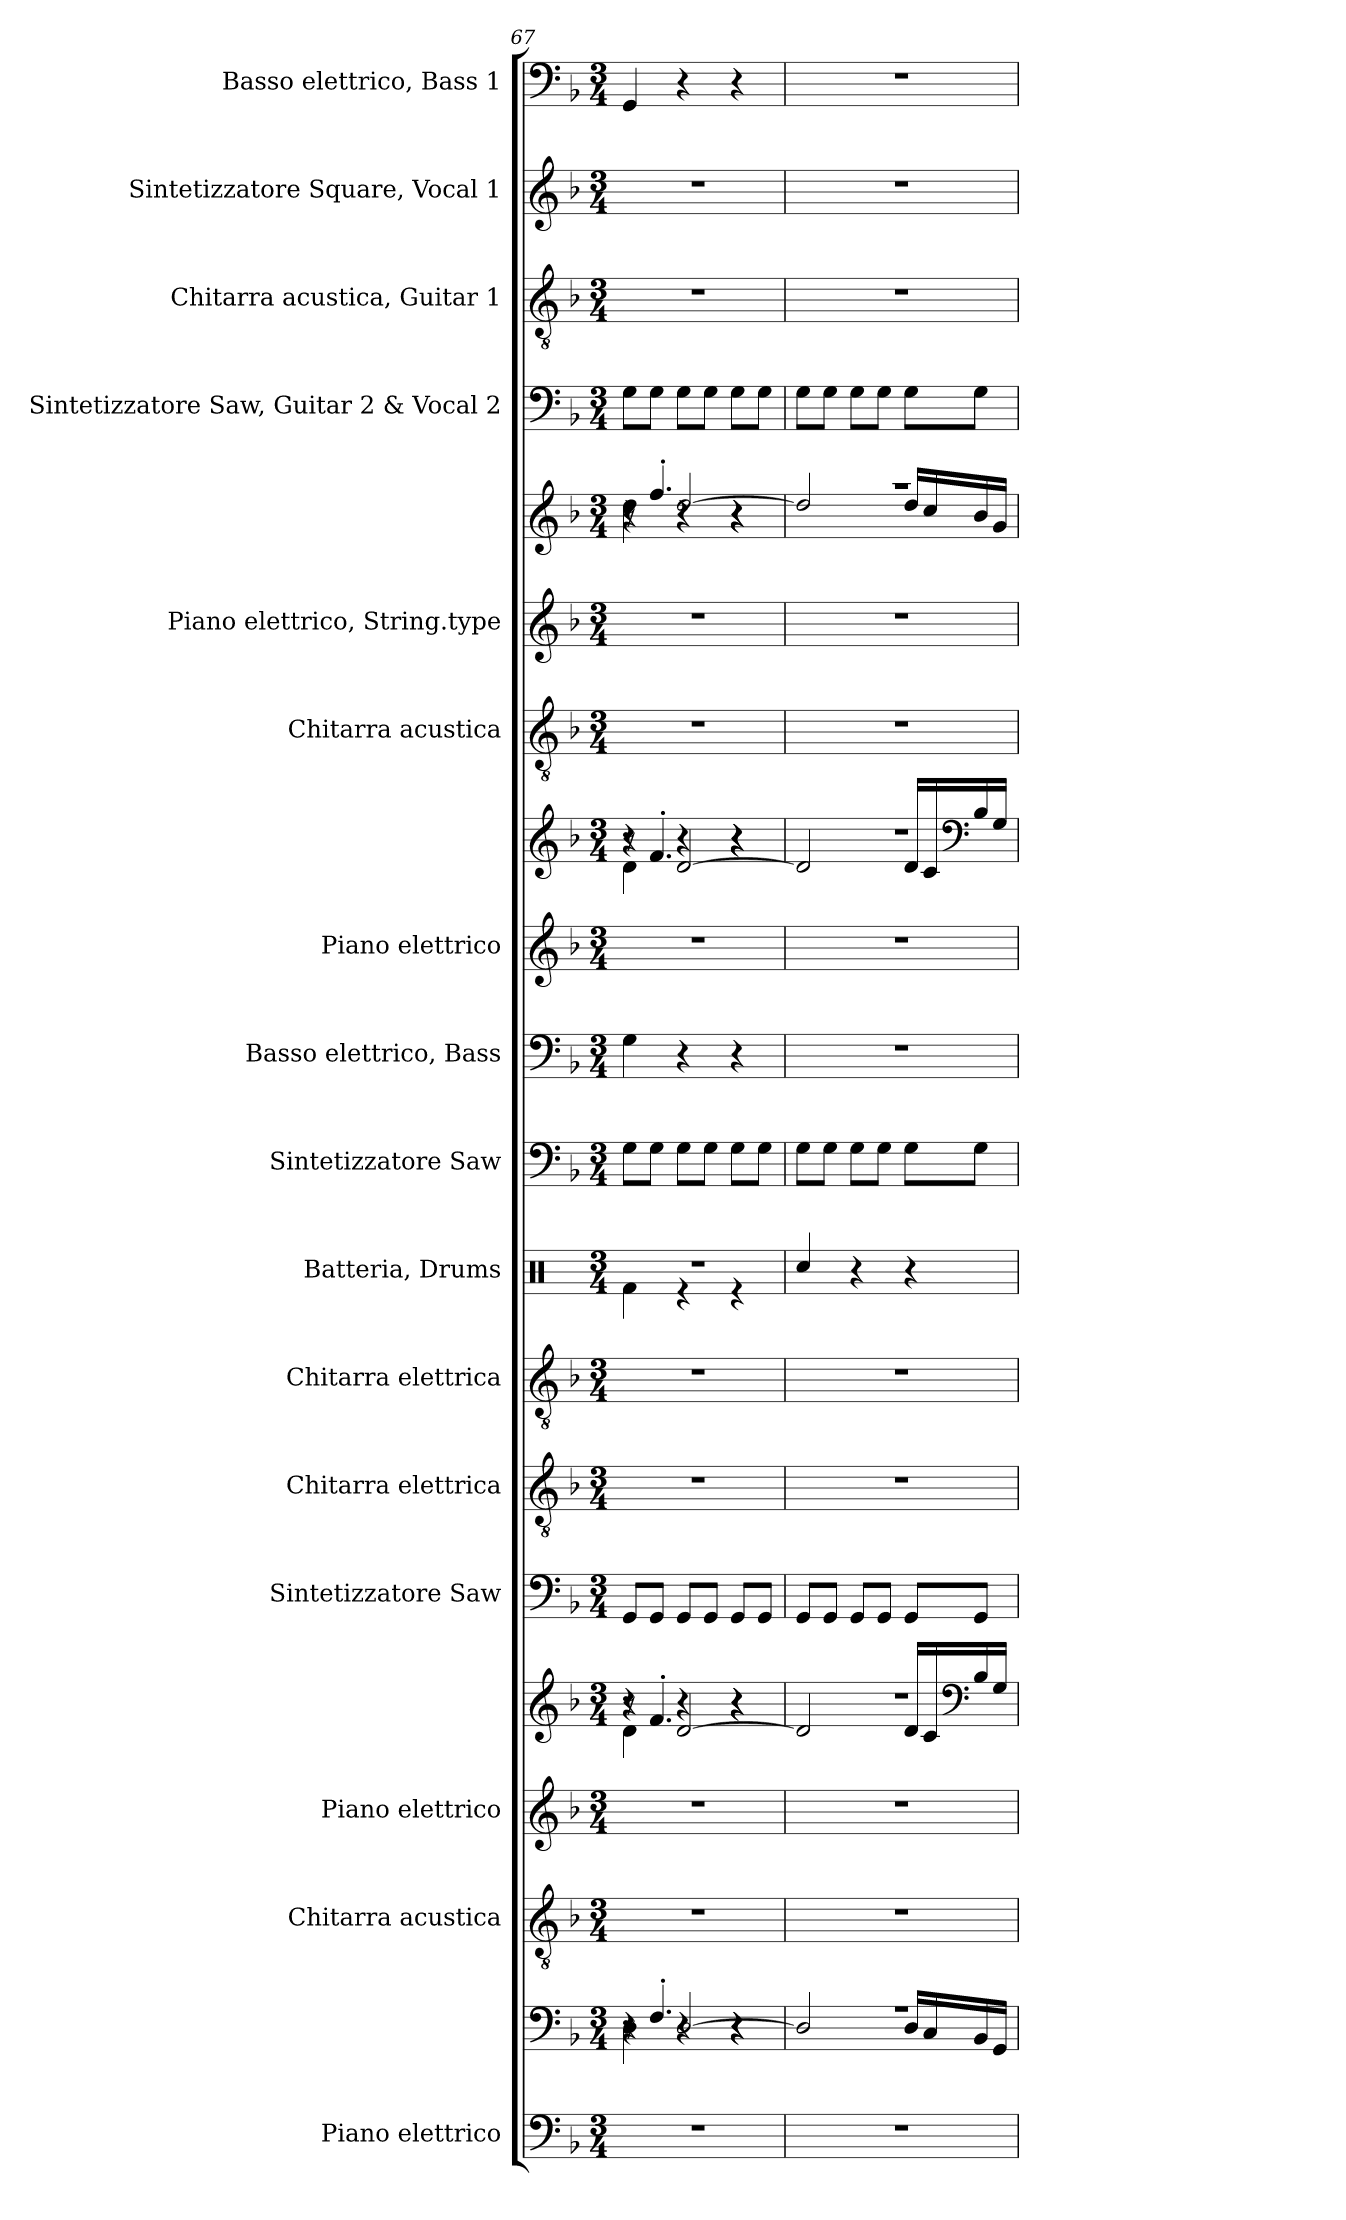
**kern	**kern	**kern	**kern	**kern	**kern	**kern	**kern	**kern	**kern	**kern	**kern	**kern	**kern	**kern	**kern	**kern	**kern	**kern	**kern
*part16	*part16	*part15	*part14	*part14	*part13	*part12	*part11	*part10	*part9	*part8	*part7	*part7	*part6	*part5	*part5	*part4	*part3	*part2	*part1
*staff20	*staff19	*staff18	*staff17	*staff16	*staff15	*staff14	*staff13	*staff12	*staff11	*staff10	*staff9	*staff8	*staff7	*staff6	*staff5	*staff4	*staff3	*staff2	*staff1
*I"Piano elettrico	*	*I"Chitarra acustica	*I"Piano elettrico	*	*I"Sintetizzatore Saw	*I"Chitarra elettrica	*I"Chitarra elettrica	*I"Batteria,  Drums	*I"Sintetizzatore Saw	*I"Basso elettrico,  Bass	*I"Piano elettrico	*	*I"Chitarra acustica	*I"Piano elettrico,  String.type	*	*I"Sintetizzatore Saw,  Guitar 2 &amp; Vocal 2	*I"Chitarra acustica,  Guitar 1	*I"Sintetizzatore Square,  Vocal 1	*I"Basso elettrico,  Bass 1
*	*	*	*	*	*I'Sint.	*I'Chit. el.	*I'Chit. el.	*I'Batt.	*I'Sint.	*I'B. el.	*	*	*	*	*	*I'Sint.	*	*I'Sint.	*I'B. el.
*clefF4	*clefF4	*clefGv2	*clefG2	*clefG2	*clefF4	*clefGv2	*clefGv2	*clefX	*clefF4	*clefF4	*clefG2	*clefG2	*clefGv2	*clefG2	*clefG2	*clefF4	*clefGv2	*clefG2	*clefF4
*	*	*	*	*	*	*	*	*	*	*ITrd7c12	*	*	*	*	*	*	*	*	*ITrd7c12
*k[b-]	*k[b-]	*k[b-]	*k[b-]	*k[b-]	*k[b-]	*k[b-]	*k[b-]	*k[]	*k[b-]	*k[b-]	*k[b-]	*k[b-]	*k[b-]	*k[b-]	*k[b-]	*k[b-]	*k[b-]	*k[b-]	*k[b-]
*M3/4	*M3/4	*M3/4	*M3/4	*M3/4	*M3/4	*M3/4	*M3/4	*M3/4	*M3/4	*M3/4	*M3/4	*M3/4	*M3/4	*M3/4	*M3/4	*M3/4	*M3/4	*M3/4	*M3/4
=67	=67	=67	=67	=67	=67	=67	=67	=67	=67	=67	=67	=67	=67	=67	=67	=67	=67	=67	=67
*	*^	*	*	*^	*	*	*	*^	*	*	*	*^	*	*	*^	*	*	*	*
*	*	*^	*	*	*	*^	*	*	*	*	*	*	*	*	*	*^	*	*	*	*^	*	*	*	*
2.r	8r	4D\	4r	2.r	2.r	8r	4d\	4r	8GG/L	2.r	2.r	2.r	4Rf\	8G\L	4GG\	2.r	8r	4d\	4r	2.r	2.r	8r	4dd\	4r	8G\L	2.r	2.r	4GGG/
.	4.F'/	.	.	.	.	4.f'/	.	.	8GG/J	.	.	.	.	8G\J	.	.	4.f'/	.	.	.	.	4.ff'/	.	.	8G\J	.	.	.
.	.	4r	[2D/	.	.	.	4r	[2d/	8GG/L	.	.	.	4r	8G\L	4r	.	.	4r	[2d/	.	.	.	4r	[2dd/	8G\L	.	.	4r
.	.	.	.	.	.	.	.	.	8GG/J	.	.	.	.	8G\J	.	.	.	.	.	.	.	.	.	.	8G\J	.	.	.
.	4r	4r	.	.	.	4r	4r	.	8GG/L	.	.	.	4r	8G\L	4r	.	4r	4r	.	.	.	4r	4r	.	8G\L	.	.	4r
.	.	.	.	.	.	.	.	.	8GG/J	.	.	.	.	8G\J	.	.	.	.	.	.	.	.	.	.	8G\J	.	.	.
*	*	*v	*v	*	*	*	*v	*v	*	*	*	*v	*v	*	*	*	*	*v	*v	*	*	*	*v	*v	*	*	*	*
!!LO:PB:g=z
=68	=68	=68	=68	=68	=68	=68	=68	=68	=68	=68	=68	=68	=68	=68	=68	=68	=68	=68	=68	=68	=68	=68	=68
2.r	2.r	2D/]	2.r	2.r	2.r	2d/]	8GG/L	2.r	2.r	4Rcc/	8G\L	2.r	2.r	2.r	2d/]	2.r	2.r	2.r	2dd/]	8G\L	2.r	2.r	2.r
.	.	.	.	.	.	.	8GG/J	.	.	.	8G\J	.	.	.	.	.	.	.	.	8G\J	.	.	.
.	.	.	.	.	.	.	8GG/L	.	.	4r	8G\L	.	.	.	.	.	.	.	.	8G\L	.	.	.
.	.	.	.	.	.	.	8GG/J	.	.	.	8G\J	.	.	.	.	.	.	.	.	8G\J	.	.	.
.	.	16D/LL	.	.	.	16d/LL	8GG/L	.	.	4r	8G\L	.	.	.	16d/LL	.	.	.	16dd/LL	8G\L	.	.	.
.	.	16C/	.	.	.	16c/	.	.	.	.	.	.	.	.	16c/	.	.	.	16cc/	.	.	.	.
*	*	*	*	*	*clefF4	*	*	*	*	*	*	*	*	*clefF4	*	*	*	*	*	*	*	*	*
.	.	16BB-/	.	.	.	16B-/	8GG/J	.	.	.	8G\J	.	.	.	16B-/	.	.	.	16b-/	8G\J	.	.	.
.	.	16GG/JJ	.	.	.	16G/JJ	.	.	.	.	.	.	.	.	16G/JJ	.	.	.	16g/JJ	.	.	.	.
*	*v	*v	*	*	*v	*v	*	*	*	*	*	*	*	*v	*v	*	*	*v	*v	*	*	*	*
=	=	=	=	=	=	=	=	=	=	=	=	=	=	=	=	=	=	=	=
*-	*-	*-	*-	*-	*-	*-	*-	*-	*-	*-	*-	*-	*-	*-	*-	*-	*-	*-	*-
